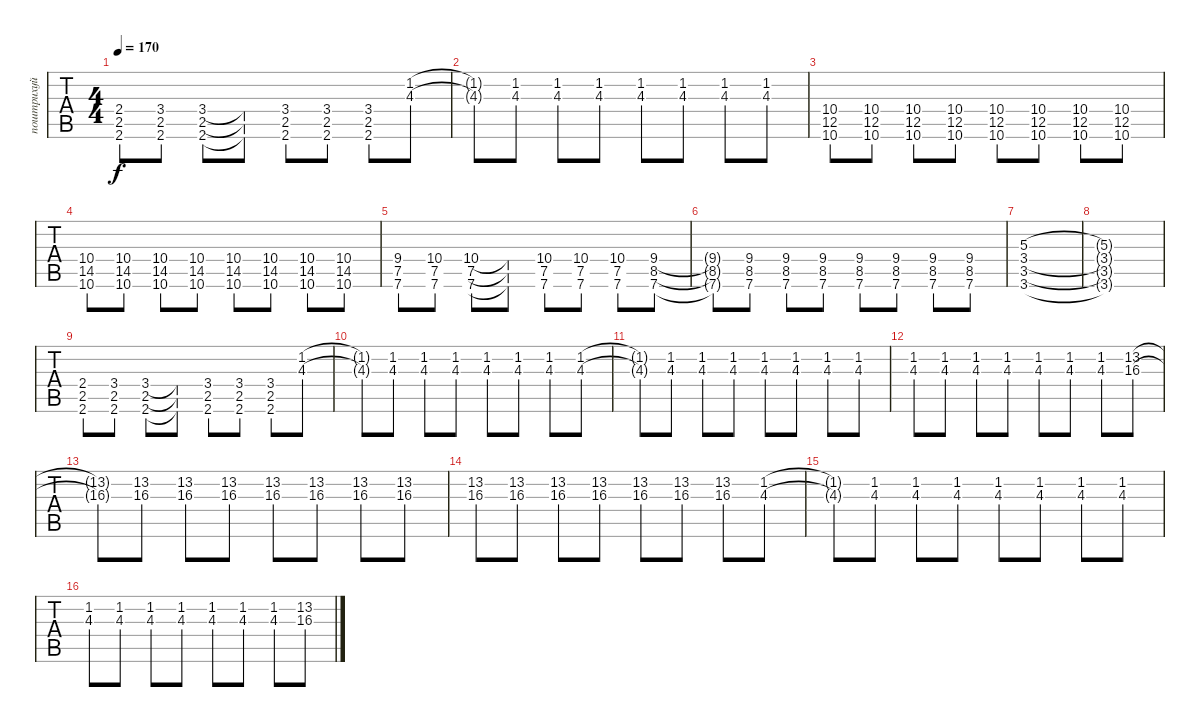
\track ("поштрихуй" "поштрихуй") {instrument distortionguitar}
\staff {tabs}
\tuning (D4 A3 F3 C3 G2 C2) {hide}
\ts (4 4)
\tempo 170
\clef g2
\ks c
(2.4 2.5 2.6).8{dy f} (3.4 2.5 2.6).8 (3.4 2.5 2.6).8 (3.4{t} 2.5{t} 2.6{t}).8 (3.4 2.5 2.6).8 (3.4 2.5 2.6).8 (3.4 2.5 2.6).8 (1.2 4.3).8 |
(1.2{t} 4.3{t}).8 (1.2 4.3).8 (1.2 4.3).8 (1.2 4.3).8 (1.2 4.3).8 (1.2 4.3).8 (1.2 4.3).8 (1.2 4.3).8 |
(10.4 12.5 10.6).8 (10.4 12.5 10.6).8 (10.4 12.5 10.6).8 (10.4 12.5 10.6).8 (10.4 12.5 10.6).8 (10.4 12.5 10.6).8 (10.4 12.5 10.6).8 (10.4 12.5 10.6).8 |
(10.4 14.5 10.6).8 (10.4 14.5 10.6).8 (10.4 14.5 10.6).8 (10.4 14.5 10.6).8 (10.4 14.5 10.6).8 (10.4 14.5 10.6).8 (10.4 14.5 10.6).8 (10.4 14.5 10.6).8 |
(9.4 7.5 7.6).8 (10.4 7.5 7.6).8 (10.4 7.5 7.6).8 (10.4{t} 7.5{t} 7.6{t}).8 (10.4 7.5 7.6).8 (10.4 7.5 7.6).8 (10.4 7.5 7.6).8 (9.4 8.5 7.6).8 |
(9.4{t} 8.5{t} 7.6{t}).8 (9.4 8.5 7.6).8 (9.4 8.5 7.6).8 (9.4 8.5 7.6).8 (9.4 8.5 7.6).8 (9.4 8.5 7.6).8 (9.4 8.5 7.6).8 (9.4 8.5 7.6).8 |
(5.3 3.4 3.5 3.6).1 |
(5.3{t} 3.4{t} 3.5{t} 3.6{t}).1 |
(2.4 2.5 2.6).8 (3.4 2.5 2.6).8 (3.4 2.5 2.6).8 (3.4{t} 2.5{t} 2.6{t}).8 (3.4 2.5 2.6).8 (3.4 2.5 2.6).8 (3.4 2.5 2.6).8 (1.2 4.3).8 |
(1.2{t} 4.3{t}).8 (1.2 4.3).8 (1.2 4.3).8 (1.2 4.3).8 (1.2 4.3).8 (1.2 4.3).8 (1.2 4.3).8 (1.2 4.3).8 |
(1.2{t} 4.3{t}).8 (1.2 4.3).8 (1.2 4.3).8 (1.2 4.3).8 (1.2 4.3).8 (1.2 4.3).8 (1.2 4.3).8 (1.2 4.3).8 |
(1.2 4.3).8 (1.2 4.3).8 (1.2 4.3).8 (1.2 4.3).8 (1.2 4.3).8 (1.2 4.3).8 (1.2 4.3).8 (13.2 16.3).8 |
(13.2{t} 16.3{t}).8 (13.2 16.3).8 (13.2 16.3).8 (13.2 16.3).8 (13.2 16.3).8 (13.2 16.3).8 (13.2 16.3).8 (13.2 16.3).8 |
(13.2 16.3).8 (13.2 16.3).8 (13.2 16.3).8 (13.2 16.3).8 (13.2 16.3).8 (13.2 16.3).8 (13.2 16.3).8 (1.2 4.3).8 |
(1.2{t} 4.3{t}).8 (1.2 4.3).8 (1.2 4.3).8 (1.2 4.3).8 (1.2 4.3).8 (1.2 4.3).8 (1.2 4.3).8 (1.2 4.3).8 |
(1.2 4.3).8 (1.2 4.3).8 (1.2 4.3).8 (1.2 4.3).8 (1.2 4.3).8 (1.2 4.3).8 (1.2 4.3).8 (13.2 16.3).8
